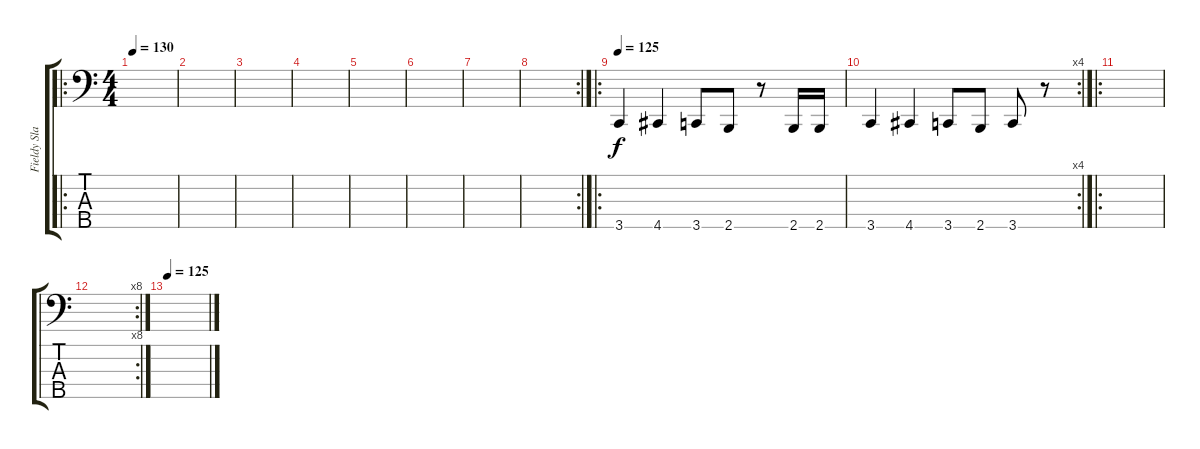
\track ("Fieldy Slap" "Fieldy Sla") {instrument slapbass1}
\staff {score tabs}
\tuning (F2 C2 G1 D1 A0) {hide}
\ro
\ts (4 4)
\tempo 130
\clef f4
\ks c
|
|
|
|
|
|
|
\rc 2
|
\ro
\tempo 125
3.5.4 4.5.4 3.5.8 2.5.8 r.8 2.5.16 2.5.16 |
\rc 4
3.5.4 4.5.4 3.5.8 2.5.8 3.5.8 r.8 |
\ro
|
\rc 8
|
\tempo 125
